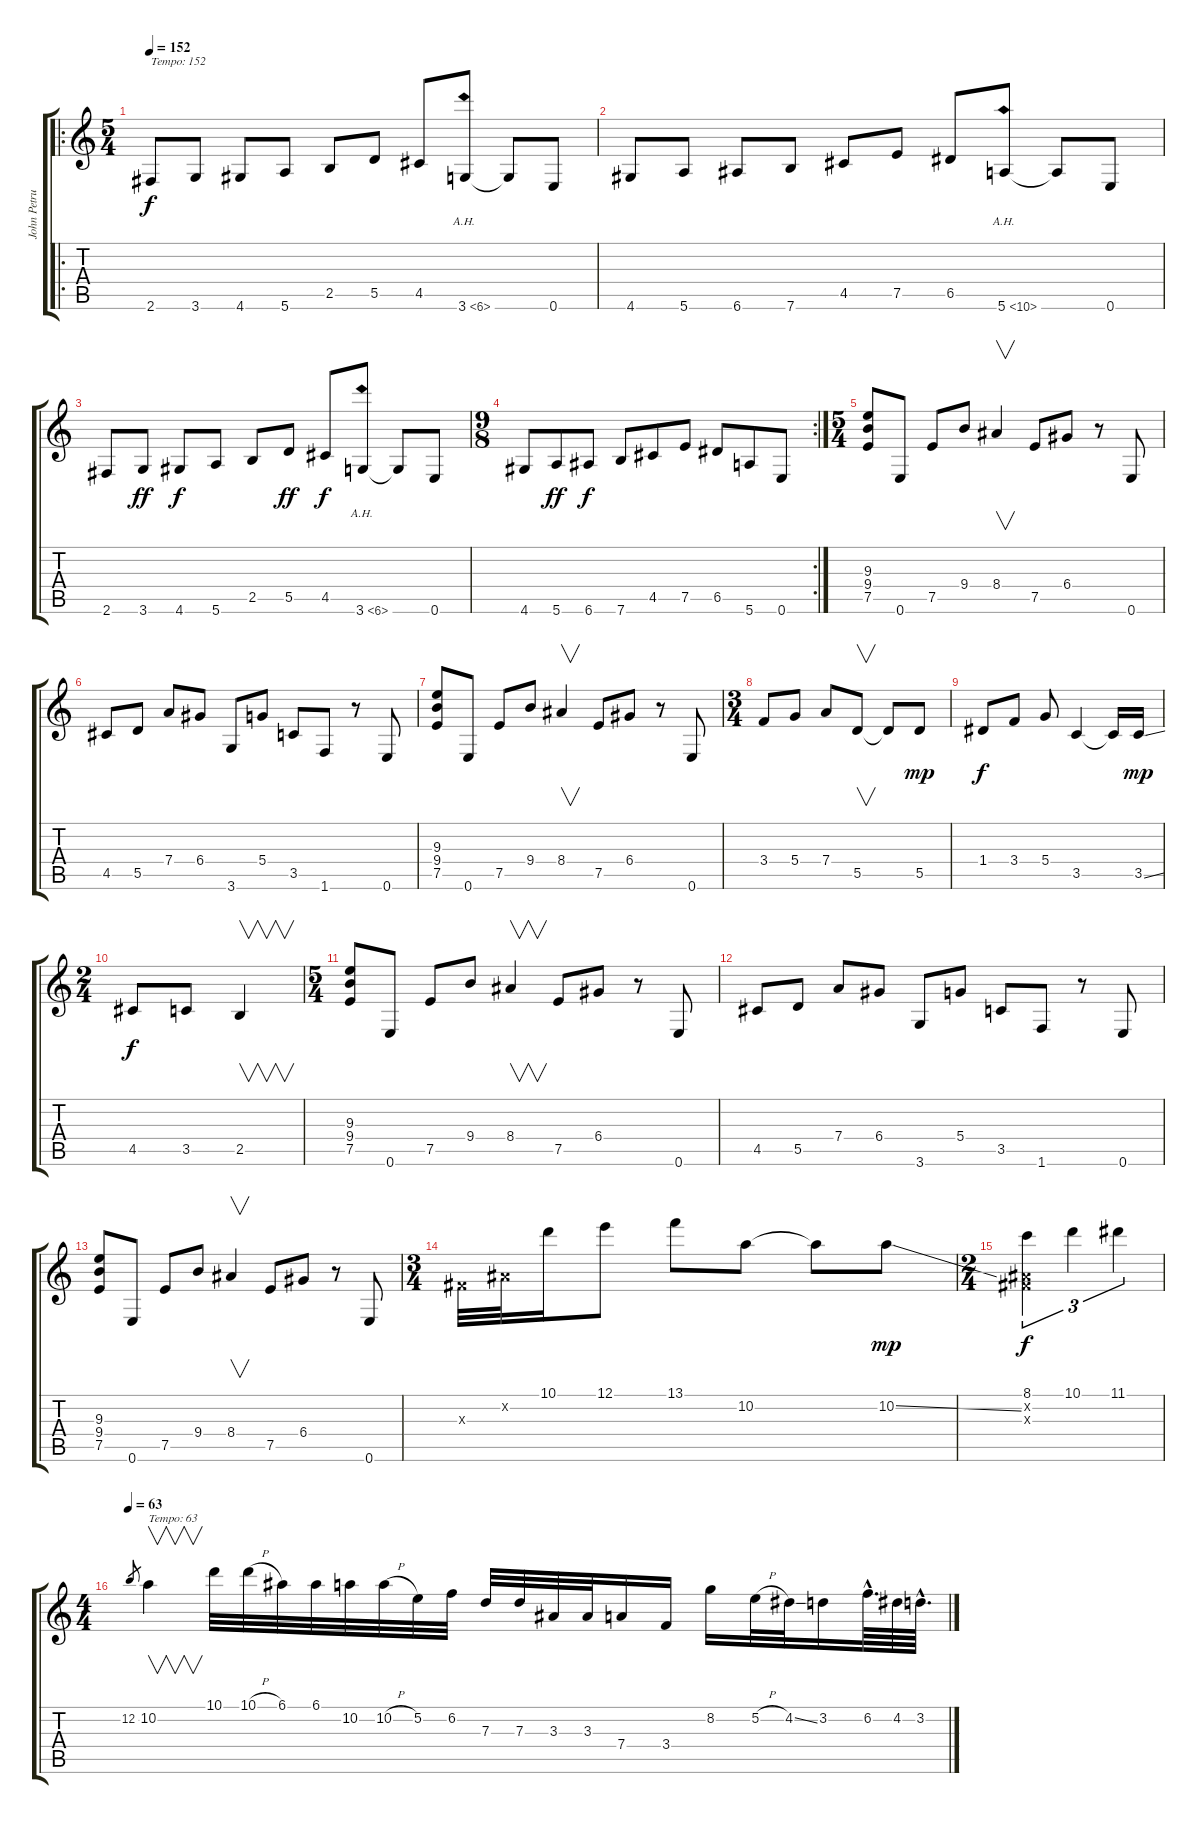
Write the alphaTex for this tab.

\track ("John Petrucci - 6 Strings Guitar" "John Petru") {instrument distortionguitar}
\staff {score tabs}
\tuning (E4 B3 G3 D3 A2 E2) {hide}
\ro
\ts (5 4)
\tempo 152
\clef g2
\ks c
2.6.8{txt "Tempo: 152" dy f} 3.6.8 4.6.8 5.6.8 2.5.8 5.5.8 4.5.8 3.6{ah 3}.8 3.6{t}.8 0.6.8 |
4.6.8 5.6.8 6.6.8 7.6.8 4.5.8 7.5.8 6.5.8 5.6{ah 5}.8 5.6{t}.8 0.6.8 |
2.6.8 3.6.8{dy ff} 4.6.8{dy f} 5.6.8 2.5.8 5.5.8{dy ff} 4.5.8{dy f} 3.6{ah 3}.8 3.6{t}.8 0.6.8 |
\rc 2
\ts (9 8)
4.6.8 5.6.8{dy ff} 6.6.8{dy f} 7.6.8 4.5.8 7.5.8 6.5.8 5.6.8 0.6.8 |
\ts (5 4)
(9.3 9.4 7.5).8 0.6.8 7.5.8 9.4.8 8.4.4{v} 7.5.8 6.4.8 r.8 0.6.8 |
4.5.8 5.5.8 7.4.8 6.4.8 3.6.8 5.4.8 3.5.8 1.6.8 r.8 0.6.8 |
(9.3 9.4 7.5).8 0.6.8 7.5.8 9.4.8 8.4.4{v} 7.5.8 6.4.8 r.8 0.6.8 |
\ts (3 4)
3.4.8 5.4.8 7.4.8 5.5.8{v} 5.5{t}.8 5.5.8{dy mp} |
1.4.8{dy f} 3.4.8 5.4.8 3.5.4 3.5{t}.16 3.5{ss}.16{dy mp} |
\ts (2 4)
4.5.8{dy f} 3.5.8 2.5.4{v} |
\ts (5 4)
(9.3 9.4 7.5).8 0.6.8 7.5.8 9.4.8 8.4.4{v} 7.5.8 6.4.8 r.8 0.6.8 |
4.5.8 5.5.8 7.4.8 6.4.8 3.6.8 5.4.8 3.5.8 1.6.8 r.8 0.6.8 |
(9.3 9.4 7.5).8 0.6.8 7.5.8 9.4.8 8.4.4{v} 7.5.8 6.4.8 r.8 0.6.8 |
\ts (3 4)
-1.3{x}.32 -1.2{x}.32 10.1.16 12.1.8 13.1.8 10.2.8 10.2{t}.8 10.2{ss}.8{dy mp} |
\ts (2 4)
(8.1 -1.2{x} -1.3{x}).4{tu (3 2) dy f} 10.1.4{tu (3 2)} 11.1.4{tu (3 2)} |
\ts (4 4)
\tempo 63
12.2.8{gr} 10.2.4{v txt "Tempo: 63"} 10.1.32 10.1{h}.32 6.1.32 6.1.32 10.2.32 10.2{h}.32 5.2.32 6.2.32 7.3.32 7.3.32 3.3.32 3.3.32 7.4.16 3.4.16 8.2.16 5.2{h}.32 4.2{ss}.32 3.2.16 6.2{hac}.64{d} 4.2.64 3.2{hac}.64{d}
